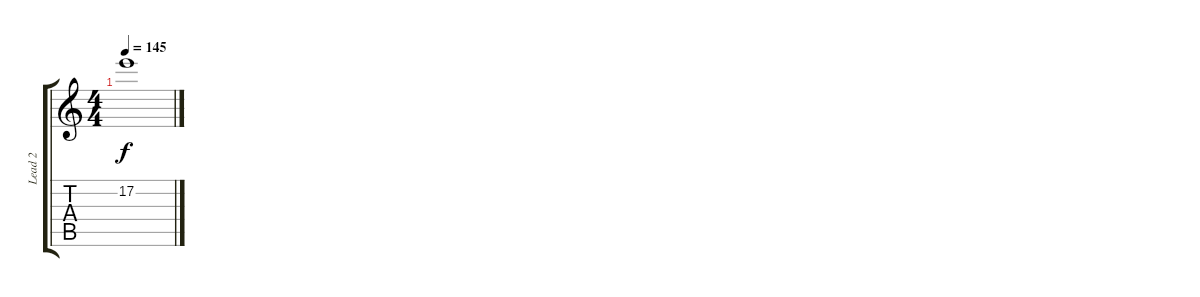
\track ("Lead 2" "Lead 2") {mute instrument distortionguitar}
\staff {score tabs}
\tuning (E4 B3 G3 D3 A2 E2) {hide}
\ts (4 4)
\tempo 145
\clef g2
\ks c
17.2.1{dy f}
